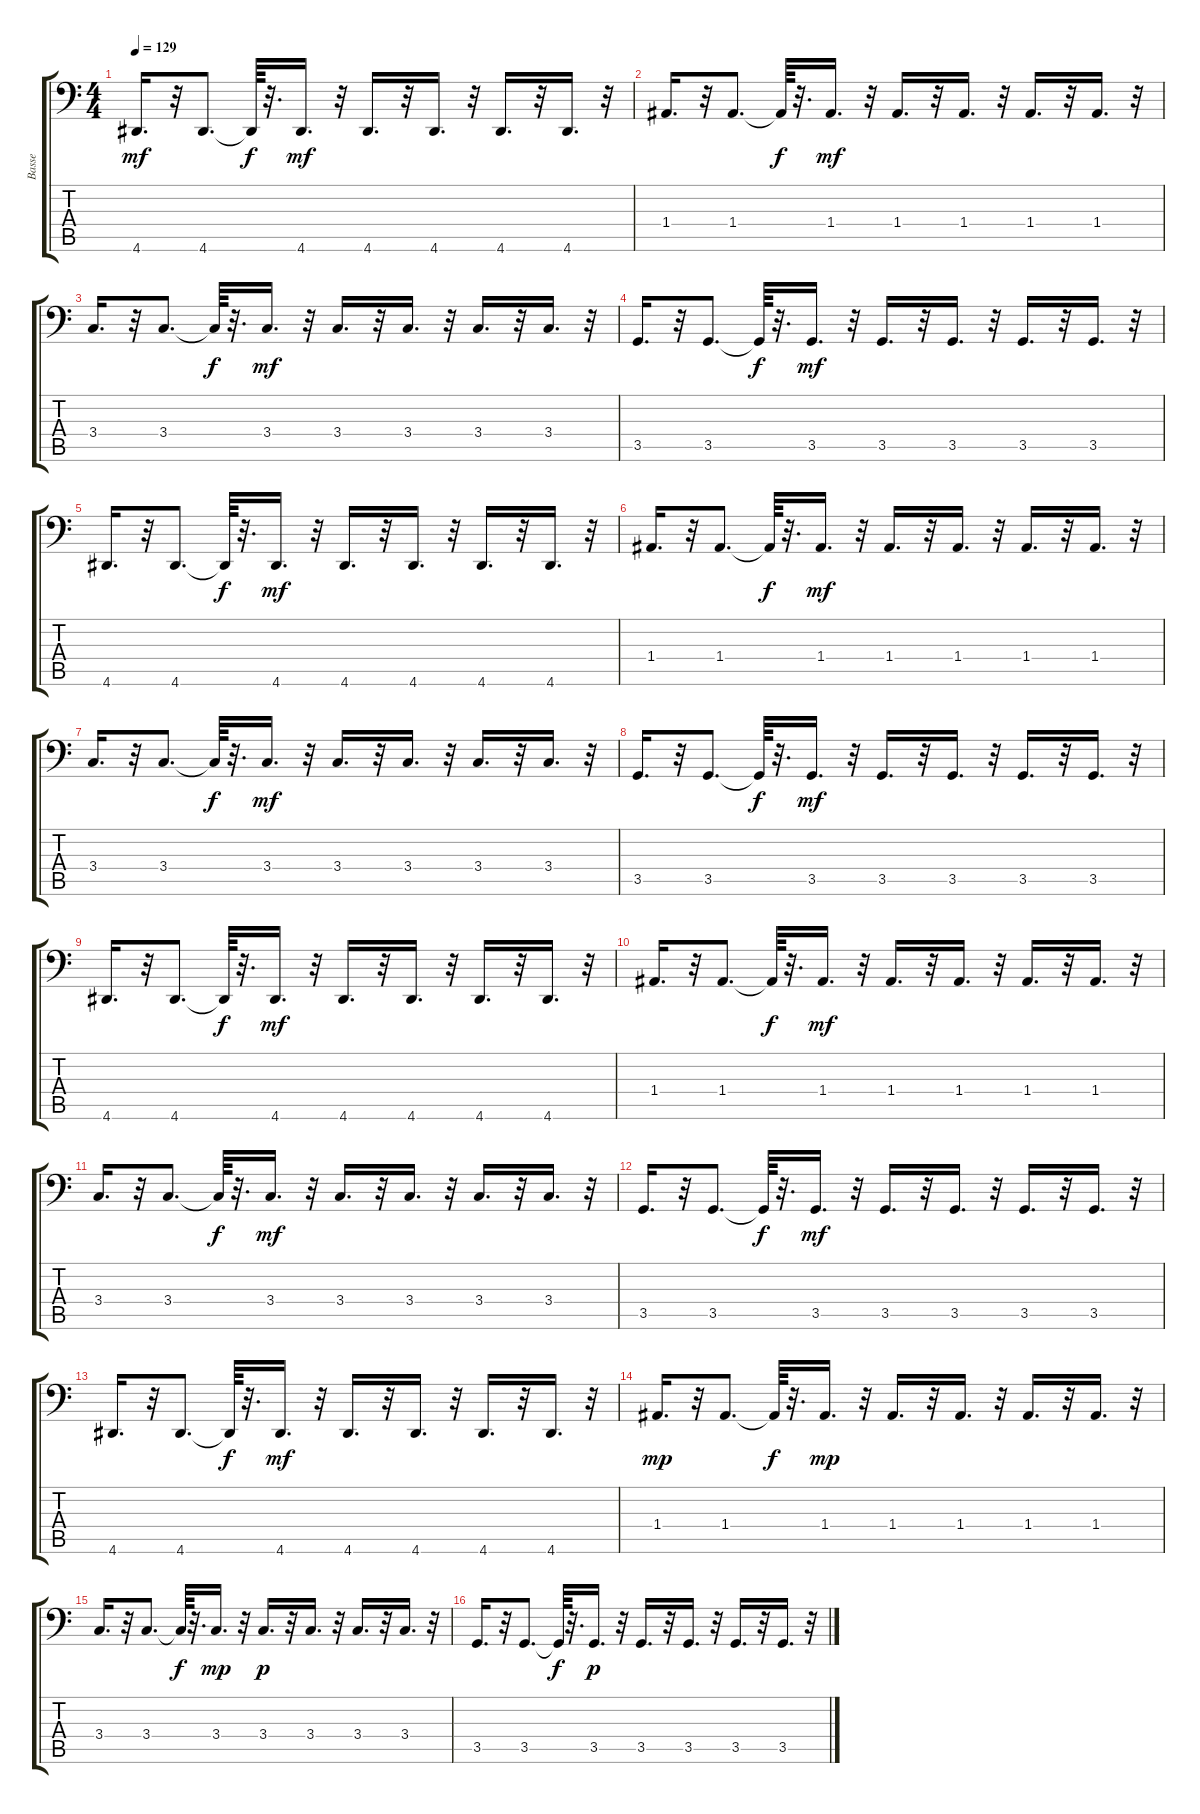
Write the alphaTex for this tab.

\track ("Basse" "Basse") {instrument acousticbass}
\staff {score tabs}
\tuning (C3 G2 D2 A1 E1 B0) {hide}
\ts (4 4)
\tempo 129
\clef f4
\ks c
4.6.16{d dy mf} r.32 4.6.8{d} 4.6{t}.64{dy f} r.32{d} 4.6.16{d dy mf} r.32 4.6.16{d} r.32 4.6.16{d} r.32 4.6.16{d} r.32 4.6.16{d} r.32 |
1.4.16{d} r.32 1.4.8{d} 1.4{t}.64{dy f} r.32{d} 1.4.16{d dy mf} r.32 1.4.16{d} r.32 1.4.16{d} r.32 1.4.16{d} r.32 1.4.16{d} r.32 |
3.4.16{d} r.32 3.4.8{d} 3.4{t}.64{dy f} r.32{d} 3.4.16{d dy mf} r.32 3.4.16{d} r.32 3.4.16{d} r.32 3.4.16{d} r.32 3.4.16{d} r.32 |
3.5.16{d} r.32 3.5.8{d} 3.5{t}.64{dy f} r.32{d} 3.5.16{d dy mf} r.32 3.5.16{d} r.32 3.5.16{d} r.32 3.5.16{d} r.32 3.5.16{d} r.32 |
4.6.16{d} r.32 4.6.8{d} 4.6{t}.64{dy f} r.32{d} 4.6.16{d dy mf} r.32 4.6.16{d} r.32 4.6.16{d} r.32 4.6.16{d} r.32 4.6.16{d} r.32 |
1.4.16{d} r.32 1.4.8{d} 1.4{t}.64{dy f} r.32{d} 1.4.16{d dy mf} r.32 1.4.16{d} r.32 1.4.16{d} r.32 1.4.16{d} r.32 1.4.16{d} r.32 |
3.4.16{d} r.32 3.4.8{d} 3.4{t}.64{dy f} r.32{d} 3.4.16{d dy mf} r.32 3.4.16{d} r.32 3.4.16{d} r.32 3.4.16{d} r.32 3.4.16{d} r.32 |
3.5.16{d} r.32 3.5.8{d} 3.5{t}.64{dy f} r.32{d} 3.5.16{d dy mf} r.32 3.5.16{d} r.32 3.5.16{d} r.32 3.5.16{d} r.32 3.5.16{d} r.32 |
4.6.16{d} r.32 4.6.8{d} 4.6{t}.64{dy f} r.32{d} 4.6.16{d dy mf} r.32 4.6.16{d} r.32 4.6.16{d} r.32 4.6.16{d} r.32 4.6.16{d} r.32 |
1.4.16{d} r.32 1.4.8{d} 1.4{t}.64{dy f} r.32{d} 1.4.16{d dy mf} r.32 1.4.16{d} r.32 1.4.16{d} r.32 1.4.16{d} r.32 1.4.16{d} r.32 |
3.4.16{d} r.32 3.4.8{d} 3.4{t}.64{dy f} r.32{d} 3.4.16{d dy mf} r.32 3.4.16{d} r.32 3.4.16{d} r.32 3.4.16{d} r.32 3.4.16{d} r.32 |
3.5.16{d} r.32 3.5.8{d} 3.5{t}.64{dy f} r.32{d} 3.5.16{d dy mf} r.32 3.5.16{d} r.32 3.5.16{d} r.32 3.5.16{d} r.32 3.5.16{d} r.32 |
4.6.16{d} r.32 4.6.8{d} 4.6{t}.64{dy f} r.32{d} 4.6.16{d dy mf} r.32 4.6.16{d} r.32 4.6.16{d} r.32 4.6.16{d} r.32 4.6.16{d} r.32 |
1.4.16{d dy mp} r.32 1.4.8{d} 1.4{t}.64{dy f} r.32{d} 1.4.16{d dy mp} r.32 1.4.16{d} r.32 1.4.16{d} r.32 1.4.16{d} r.32 1.4.16{d} r.32 |
3.4.16{d} r.32 3.4.8{d} 3.4{t}.64{dy f} r.32{d} 3.4.16{d dy mp} r.32 3.4.16{d dy p} r.32 3.4.16{d} r.32 3.4.16{d} r.32 3.4.16{d} r.32 |
3.5.16{d} r.32 3.5.8{d} 3.5{t}.64{dy f} r.32{d} 3.5.16{d dy p} r.32 3.5.16{d} r.32 3.5.16{d} r.32 3.5.16{d} r.32 3.5.16{d} r.32
